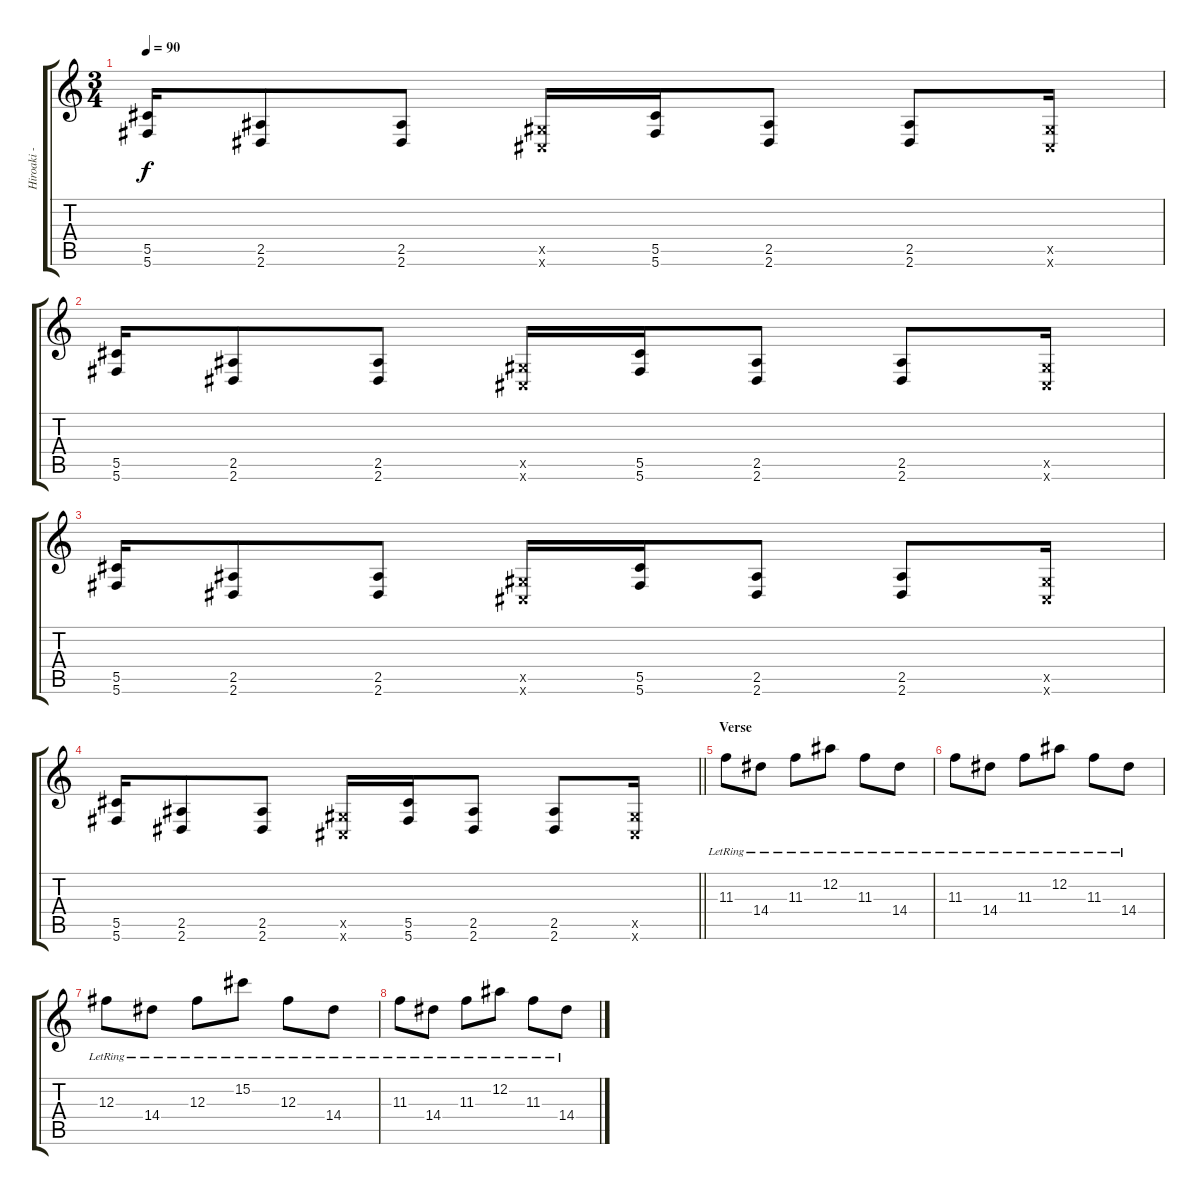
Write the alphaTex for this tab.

\track ("Hiroaki - Guitar" "Hiroaki - ") {instrument distortionguitar}
\staff {score tabs}
\tuning (Eb4 Bb3 Gb3 Db3 Ab2 Db2) {hide}
\ts (3 4)
\tempo 90
\clef g2
\ks c
(5.5 5.6).16{dy f} (2.5 2.6).8 (2.5 2.6).8 (0.5{x} 0.6{x}).16 (5.5 5.6).16 (2.5 2.6).8 (2.5 2.6).8 (0.5{x} 0.6{x}).16 |
(5.5 5.6).16 (2.5 2.6).8 (2.5 2.6).8 (0.5{x} 0.6{x}).16 (5.5 5.6).16 (2.5 2.6).8 (2.5 2.6).8 (0.5{x} 0.6{x}).16 |
(5.5 5.6).16 (2.5 2.6).8 (2.5 2.6).8 (0.5{x} 0.6{x}).16 (5.5 5.6).16 (2.5 2.6).8 (2.5 2.6).8 (0.5{x} 0.6{x}).16 |
\barLineRight lightlight
(5.5 5.6).16 (2.5 2.6).8 (2.5 2.6).8 (0.5{x} 0.6{x}).16 (5.5 5.6).16 (2.5 2.6).8 (2.5 2.6).8 (0.5{x} 0.6{x}).16 |
\section ("" "Verse")
11.3{lr}.8{volume 11 instrument distortionguitar} 14.4{lr}.8 11.3{lr}.8 12.2{lr}.8 11.3{lr}.8 14.4{lr}.8 |
11.3{lr}.8 14.4{lr}.8 11.3{lr}.8 12.2{lr}.8 11.3{lr}.8 14.4{lr}.8 |
12.3{lr}.8 14.4{lr}.8 12.3{lr}.8 15.2{lr}.8 12.3{lr}.8 14.4{lr}.8 |
11.3{lr}.8 14.4{lr}.8 11.3{lr}.8 12.2{lr}.8 11.3{lr}.8 14.4{lr}.8
